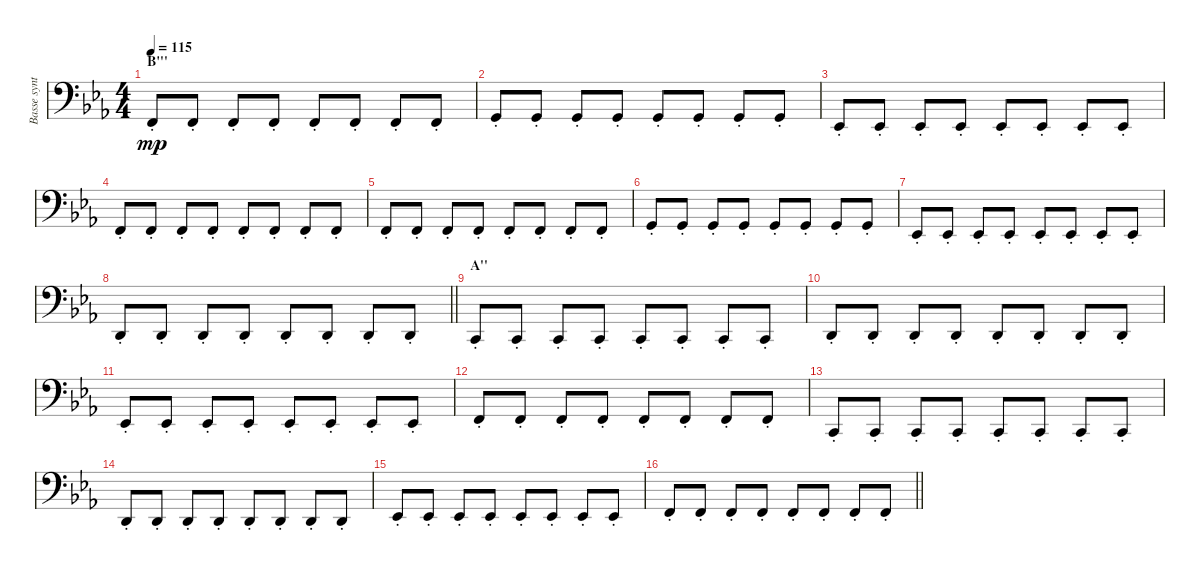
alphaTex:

\track ("Basse synth" "Basse synt") {instrument lead8bassandlead}
\staff {score}
\tuning (G2 D2 A1 E1) {hide}
\ts (4 4)
\section ("" "B'''")
\tempo 115
\clef f4
\ks cminor
8.3{st}.8{dy mp} 8.3{st}.8 8.3{st}.8 8.3{st}.8 8.3{st}.8 8.3{st}.8 8.3{st}.8 8.3{st}.8 |
10.3{st}.8 10.3{st}.8 10.3{st}.8 10.3{st}.8 10.3{st}.8 10.3{st}.8 10.3{st}.8 10.3{st}.8 |
6.3{st}.8 6.3{st}.8 6.3{st}.8 6.3{st}.8 6.3{st}.8 6.3{st}.8 6.3{st}.8 6.3{st}.8 |
8.3{st}.8 8.3{st}.8 8.3{st}.8 8.3{st}.8 8.3{st}.8 8.3{st}.8 8.3{st}.8 8.3{st}.8 |
8.3{st}.8 8.3{st}.8 8.3{st}.8 8.3{st}.8 8.3{st}.8 8.3{st}.8 8.3{st}.8 8.3{st}.8 |
10.3{st}.8 10.3{st}.8 10.3{st}.8 10.3{st}.8 10.3{st}.8 10.3{st}.8 10.3{st}.8 10.3{st}.8 |
6.3{st}.8 6.3{st}.8 6.3{st}.8 6.3{st}.8 6.3{st}.8 6.3{st}.8 6.3{st}.8 6.3{st}.8 |
\barLineRight lightlight
5.3{st}.8 5.3{st}.8 5.3{st}.8 5.3{st}.8 5.3{st}.8 5.3{st}.8 5.3{st}.8 5.3{st}.8 |
\section ("" "A''")
3.3{st}.8 3.3{st}.8 3.3{st}.8 3.3{st}.8 3.3{st}.8 3.3{st}.8 3.3{st}.8 3.3{st}.8 |
5.3{st}.8 5.3{st}.8 5.3{st}.8 5.3{st}.8 5.3{st}.8 5.3{st}.8 5.3{st}.8 5.3{st}.8 |
6.3{st}.8 6.3{st}.8 6.3{st}.8 6.3{st}.8 6.3{st}.8 6.3{st}.8 6.3{st}.8 6.3{st}.8 |
8.3{st}.8 8.3{st}.8 8.3{st}.8 8.3{st}.8 8.3{st}.8 8.3{st}.8 8.3{st}.8 8.3{st}.8 |
3.3{st}.8 3.3{st}.8 3.3{st}.8 3.3{st}.8 3.3{st}.8 3.3{st}.8 3.3{st}.8 3.3{st}.8 |
5.3{st}.8 5.3{st}.8 5.3{st}.8 5.3{st}.8 5.3{st}.8 5.3{st}.8 5.3{st}.8 5.3{st}.8 |
6.3{st}.8 6.3{st}.8 6.3{st}.8 6.3{st}.8 6.3{st}.8 6.3{st}.8 6.3{st}.8 6.3{st}.8 |
\barLineRight lightlight
8.3{st}.8 8.3{st}.8 8.3{st}.8 8.3{st}.8 8.3{st}.8 8.3{st}.8 8.3{st}.8 8.3{st}.8
